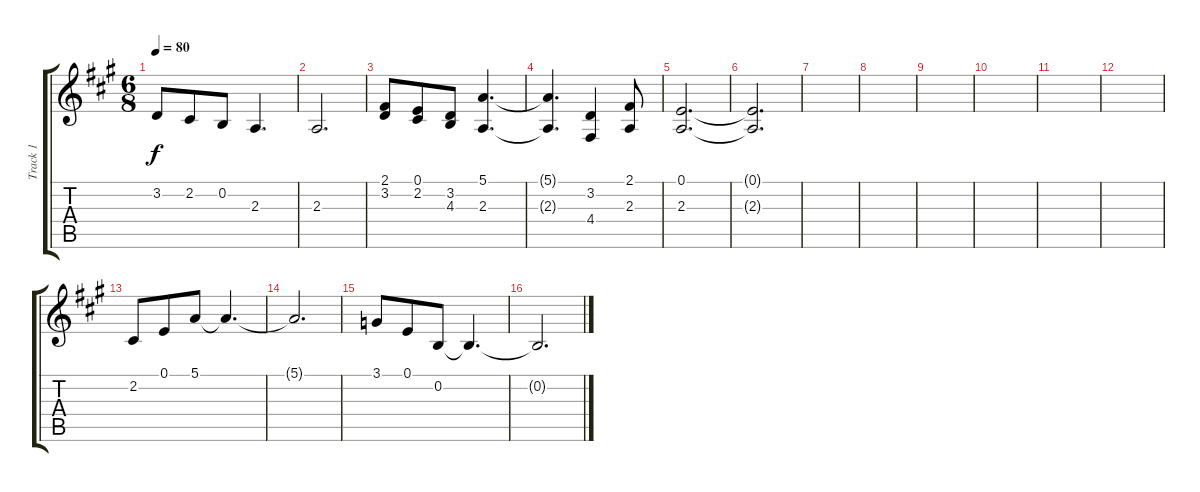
\track ("Track 1" "Track 1") {instrument flute}
\staff {score tabs}
\tuning (E4 B3 G3 D3 A2 E2) {hide}
\ts (6 8)
\tempo 80
\clef g2
\ks a
3.2.8{dy f} 2.2.8 0.2.8 2.3.4{d} |
2.3.2{d} |
(2.1 3.2).8 (0.1 2.2).8 (3.2 4.3).8 (5.1 2.3).4{d} |
(5.1{t} 2.3{t}).4{d} (3.2 4.4).4 (2.1 2.3).8 |
(0.1 2.3).2{d} |
(0.1{t} 2.3{t}).2{d} |
|
|
|
|
|
|
2.2.8{instrument flute} 0.1.8 5.1.8 5.1{t}.4{d} |
5.1{t}.2{d} |
3.1.8 0.1.8 0.2.8 0.2{t}.4{d} |
0.2{t}.2{d}
